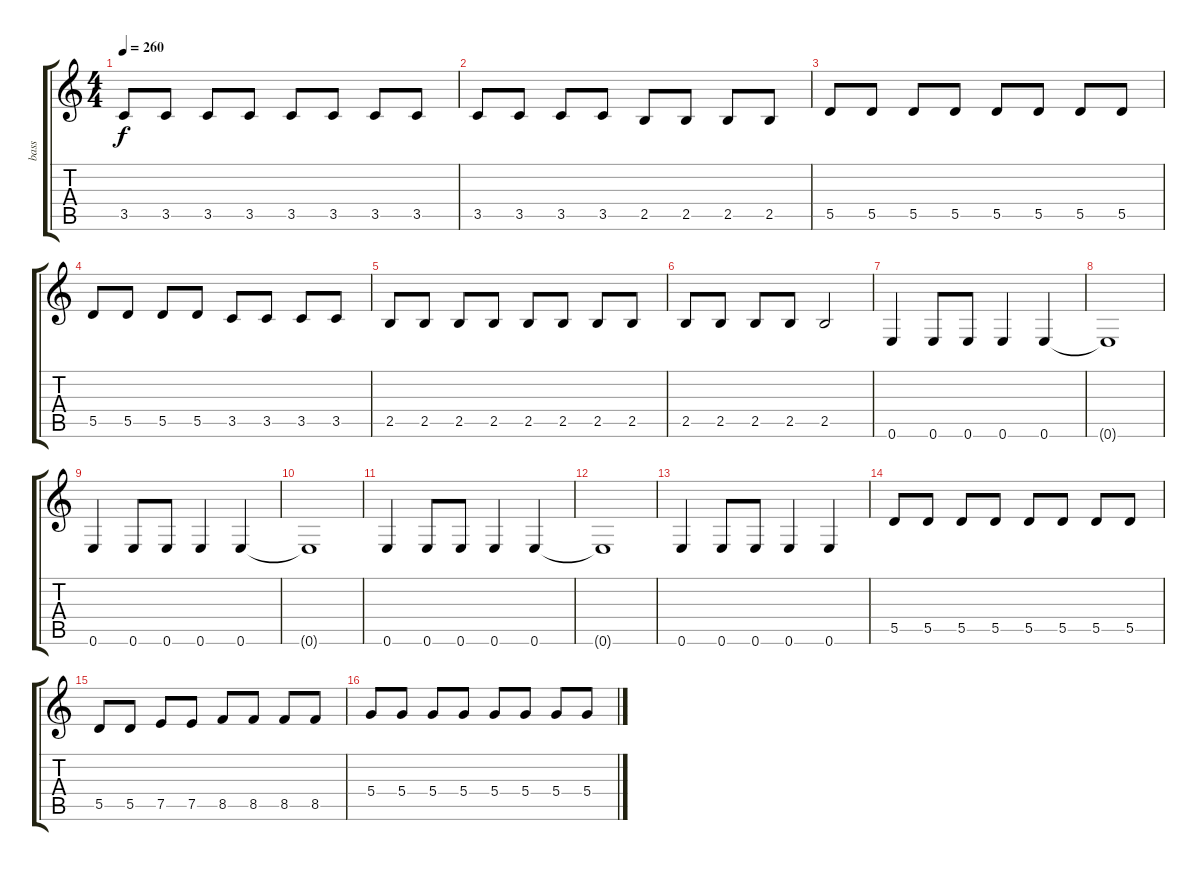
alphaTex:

\track ("bass" "bass") {instrument electricbassfinger}
\staff {score tabs}
\tuning (E4 B3 G3 D3 A2 E2) {hide}
\ts (4 4)
\tempo 260
\clef g2
\ks c
3.5.8{dy f} 3.5.8 3.5.8 3.5.8 3.5.8 3.5.8 3.5.8 3.5.8 |
3.5.8 3.5.8 3.5.8 3.5.8 2.5.8 2.5.8 2.5.8 2.5.8 |
5.5.8 5.5.8 5.5.8 5.5.8 5.5.8 5.5.8 5.5.8 5.5.8 |
5.5.8 5.5.8 5.5.8 5.5.8 3.5.8 3.5.8 3.5.8 3.5.8 |
2.5.8 2.5.8 2.5.8 2.5.8 2.5.8 2.5.8 2.5.8 2.5.8 |
2.5.8 2.5.8 2.5.8 2.5.8 2.5.2 |
0.6.4 0.6.8 0.6.8 0.6.4 0.6.4 |
0.6{t}.1 |
0.6.4 0.6.8 0.6.8 0.6.4 0.6.4 |
0.6{t}.1 |
0.6.4 0.6.8 0.6.8 0.6.4 0.6.4 |
0.6{t}.1 |
0.6.4 0.6.8 0.6.8 0.6.4 0.6.4 |
5.5.8 5.5.8 5.5.8 5.5.8 5.5.8 5.5.8 5.5.8 5.5.8 |
5.5.8 5.5.8 7.5.8 7.5.8 8.5.8 8.5.8 8.5.8 8.5.8 |
5.4.8 5.4.8 5.4.8 5.4.8 5.4.8 5.4.8 5.4.8 5.4.8
